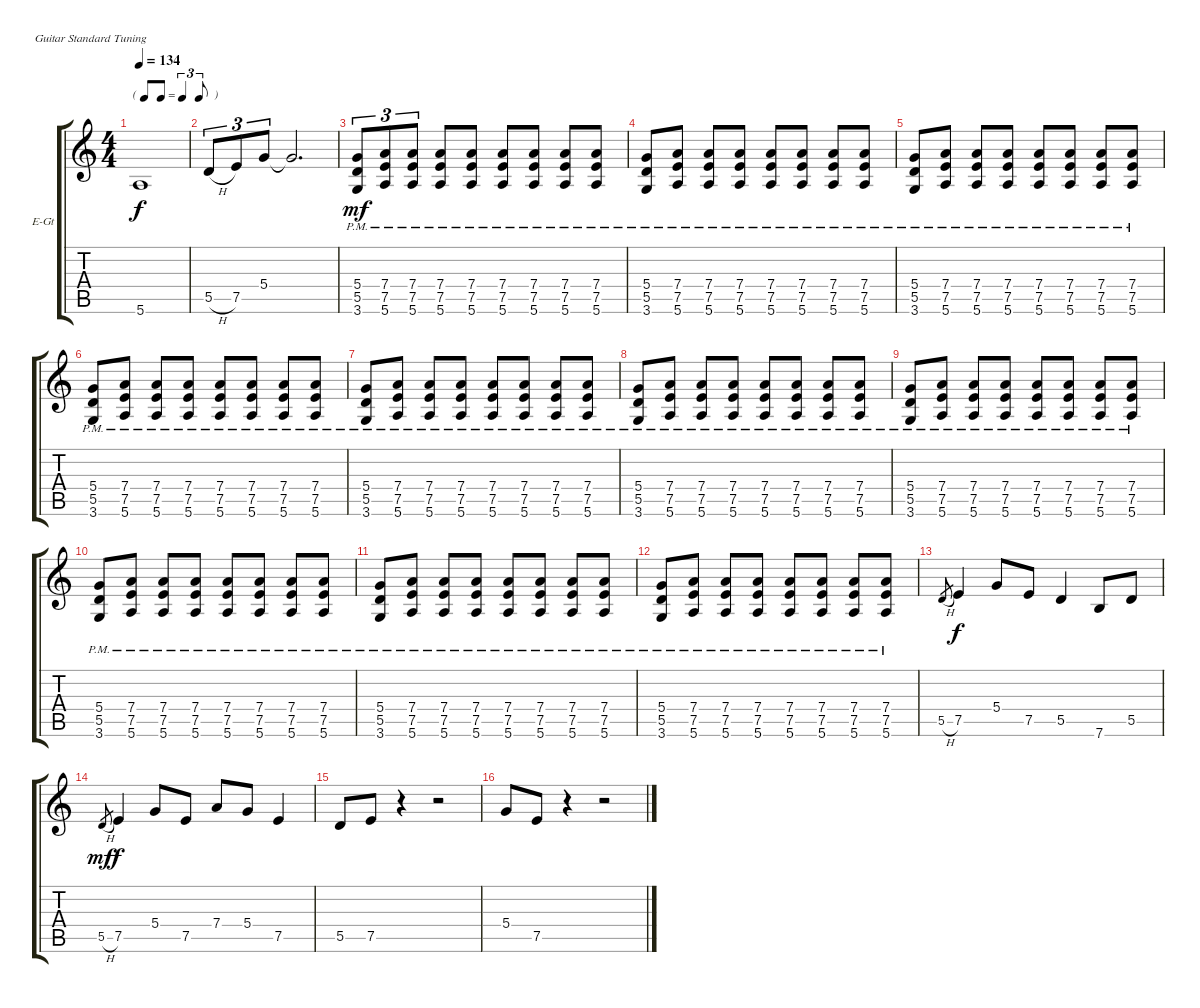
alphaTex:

\bracketExtendMode groupsimilarinstruments
\firstSystemTrackNameOrientation horizontal
\otherSystemsTrackNameOrientation horizontal
\track ("Distortion guitar" "E-Gt") {instrument overdrivenguitar}
\staff {score tabs}
\tuning (E4 B3 G3 D3 A2 E2)
\ts (4 4)
\tf triplet8th
\tempo 134
\clef g2
\ks c
5.6.1{dy f} |
5.5{h}.8{tu (3 2)} 7.5.8{tu (3 2)} 5.4.8{tu (3 2)} 5.4{t}.2{d} |
(5.4{pm} 5.5{pm} 3.6{pm}).8{tu (3 2) dy mf} (7.4{pm} 7.5{pm} 5.6{pm}).8{tu (3 2)} (7.4{pm} 7.5{pm} 5.6{pm}).8{tu (3 2)} (7.4{pm} 7.5{pm} 5.6{pm}).8 (7.4{pm} 7.5{pm} 5.6{pm}).8 (7.4{pm} 7.5{pm} 5.6{pm}).8 (7.4{pm} 7.5{pm} 5.6{pm}).8 (7.4{pm} 7.5{pm} 5.6{pm}).8 (7.4{pm} 7.5{pm} 5.6{pm}).8 |
(5.4{pm} 5.5{pm} 3.6{pm}).8 (7.4{pm} 7.5{pm} 5.6{pm}).8 (7.4{pm} 7.5{pm} 5.6{pm}).8 (7.4{pm} 7.5{pm} 5.6{pm}).8 (7.4{pm} 7.5{pm} 5.6{pm}).8 (7.4{pm} 7.5{pm} 5.6{pm}).8 (7.4{pm} 7.5{pm} 5.6{pm}).8 (7.4{pm} 7.5{pm} 5.6{pm}).8 |
(5.4{pm} 5.5{pm} 3.6{pm}).8 (7.4{pm} 7.5{pm} 5.6{pm}).8 (7.4{pm} 7.5{pm} 5.6{pm}).8 (7.4{pm} 7.5{pm} 5.6{pm}).8 (7.4{pm} 7.5{pm} 5.6{pm}).8 (7.4{pm} 7.5{pm} 5.6{pm}).8 (7.4{pm} 7.5{pm} 5.6{pm}).8 (7.4{pm} 7.5{pm} 5.6{pm}).8 |
(5.4{pm} 5.5{pm} 3.6{pm}).8 (7.4{pm} 7.5{pm} 5.6{pm}).8 (7.4{pm} 7.5{pm} 5.6{pm}).8 (7.4{pm} 7.5{pm} 5.6{pm}).8 (7.4{pm} 7.5{pm} 5.6{pm}).8 (7.4{pm} 7.5{pm} 5.6{pm}).8 (7.4{pm} 7.5{pm} 5.6{pm}).8 (7.4{pm} 7.5{pm} 5.6{pm}).8 |
(5.4{pm} 5.5{pm} 3.6{pm}).8 (7.4{pm} 7.5{pm} 5.6{pm}).8 (7.4{pm} 7.5{pm} 5.6{pm}).8 (7.4{pm} 7.5{pm} 5.6{pm}).8 (7.4{pm} 7.5{pm} 5.6{pm}).8 (7.4{pm} 7.5{pm} 5.6{pm}).8 (7.4{pm} 7.5{pm} 5.6{pm}).8 (7.4{pm} 7.5{pm} 5.6{pm}).8 |
(5.4{pm} 5.5{pm} 3.6{pm}).8 (7.4{pm} 7.5{pm} 5.6{pm}).8 (7.4{pm} 7.5{pm} 5.6{pm}).8 (7.4{pm} 7.5{pm} 5.6{pm}).8 (7.4{pm} 7.5{pm} 5.6{pm}).8 (7.4{pm} 7.5{pm} 5.6{pm}).8 (7.4{pm} 7.5{pm} 5.6{pm}).8 (7.4{pm} 7.5{pm} 5.6{pm}).8 |
(5.4{pm} 5.5{pm} 3.6{pm}).8 (7.4{pm} 7.5{pm} 5.6{pm}).8 (7.4{pm} 7.5{pm} 5.6{pm}).8 (7.4{pm} 7.5{pm} 5.6{pm}).8 (7.4{pm} 7.5{pm} 5.6{pm}).8 (7.4{pm} 7.5{pm} 5.6{pm}).8 (7.4{pm} 7.5{pm} 5.6{pm}).8 (7.4{pm} 7.5{pm} 5.6{pm}).8 |
(5.4{pm} 5.5{pm} 3.6{pm}).8 (7.4{pm} 7.5{pm} 5.6{pm}).8 (7.4{pm} 7.5{pm} 5.6{pm}).8 (7.4{pm} 7.5{pm} 5.6{pm}).8 (7.4{pm} 7.5{pm} 5.6{pm}).8 (7.4{pm} 7.5{pm} 5.6{pm}).8 (7.4{pm} 7.5{pm} 5.6{pm}).8 (7.4{pm} 7.5{pm} 5.6{pm}).8 |
(5.4{pm} 5.5{pm} 3.6{pm}).8 (7.4{pm} 7.5{pm} 5.6{pm}).8 (7.4{pm} 7.5{pm} 5.6{pm}).8 (7.4{pm} 7.5{pm} 5.6{pm}).8 (7.4{pm} 7.5{pm} 5.6{pm}).8 (7.4{pm} 7.5{pm} 5.6{pm}).8 (7.4{pm} 7.5{pm} 5.6{pm}).8 (7.4{pm} 7.5{pm} 5.6{pm}).8 |
(5.4{pm} 5.5{pm} 3.6{pm}).8 (7.4{pm} 7.5{pm} 5.6{pm}).8 (7.4{pm} 7.5{pm} 5.6{pm}).8 (7.4{pm} 7.5{pm} 5.6{pm}).8 (7.4{pm} 7.5{pm} 5.6{pm}).8 (7.4{pm} 7.5{pm} 5.6{pm}).8 (7.4{pm} 7.5{pm} 5.6{pm}).8 (7.4{pm} 7.5{pm} 5.6{pm}).8 |
5.5{h}.8{gr} 7.5.4{dy f} 5.4.8 7.5.8 5.5.4 7.6.8 5.5.8 |
5.5{h}.8{gr dy mf} 7.5.4{dy f} 5.4.8 7.5.8 7.4.8 5.4.8 7.5.4 |
5.5.8 7.5.8 r.4 r.2 |
5.4.8 7.5.8 r.4 r.2
